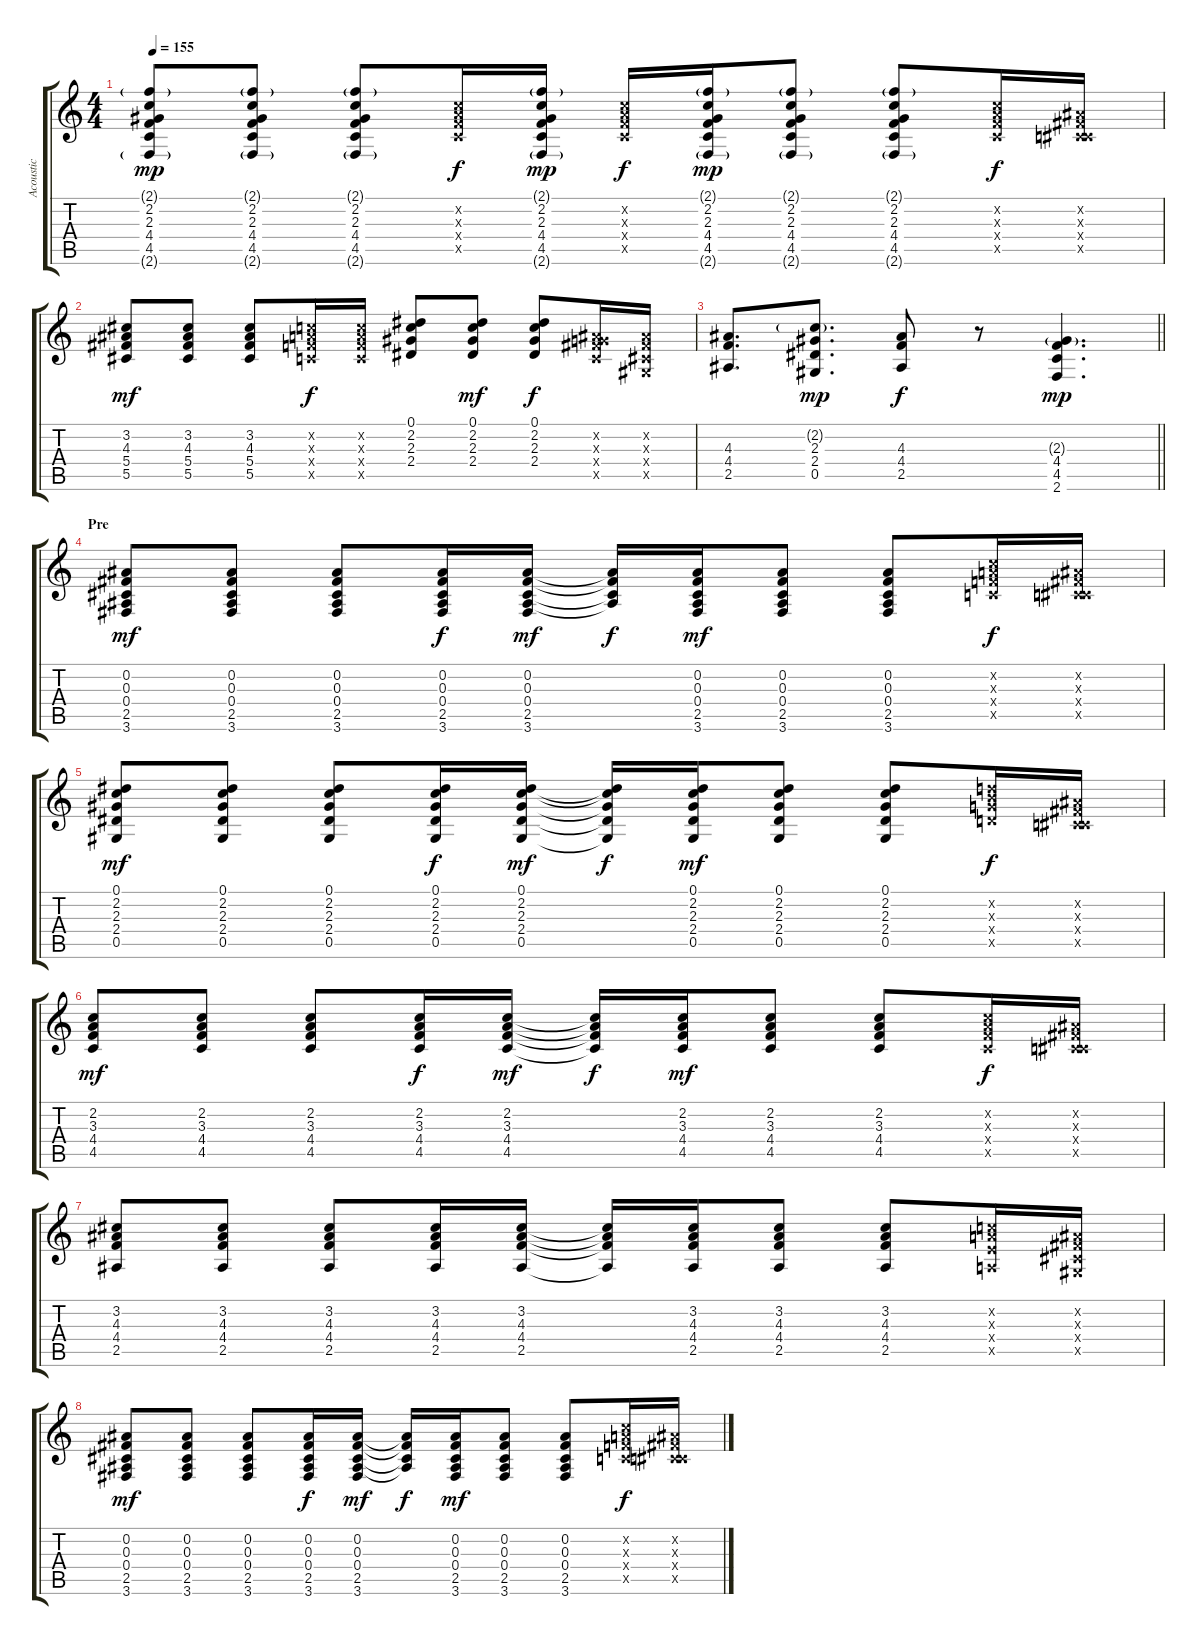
\track ("Acoustic" "Acoustic") {instrument acousticguitarsteel}
\staff {score tabs}
\tuning (Eb4 Bb3 Gb3 Db3 Ab2 Eb2) {hide}
\ts (4 4)
\tempo 155
\clef g2
\ks c
(2.1{g} 2.2 2.3 4.4 4.5 2.6{g}).8{dy mp} (2.1{g} 2.2 2.3 4.4 4.5 2.6{g}).8 (2.1{g} 2.2 2.3 4.4 4.5 2.6{g}).8 (2.2{x} 3.3{x} 4.4{x} 4.5{x}).16{dy f} (2.1{g} 2.2 2.3 4.4 4.5 2.6{g}).16{dy mp} (2.2{x} 3.3{x} 4.4{x} 4.5{x}).16{dy f} (2.1{g} 2.2 2.3 4.4 4.5 2.6{g}).16{dy mp} (2.1{g} 2.2 2.3 4.4 4.5 2.6{g}).8 (2.1{g} 2.2 2.3 4.4 4.5 2.6{g}).8 (2.2{x} 3.3{x} 4.4{x} 4.5{x}).16{dy f} (0.2{x} 0.3{x} 0.4{x} 4.5{x}).16 |
(3.2 4.3 5.4 5.5).8{dy mf} (3.2 4.3 5.4 5.5).8 (3.2 4.3 5.4 5.5).8 (2.2{x} 3.3{x} 4.4{x} 4.5{x}).16{dy f} (2.2{x} 3.3{x} 4.4{x} 4.5{x}).16 (0.1 2.2 2.3 2.4).8 (0.1 2.2 2.3 2.4).8{dy mf} (0.1 2.2 2.3 2.4).8{dy f} (0.2{x} 0.3{x} 6.4{x} 4.5{x}).16 (0.2{x} 0.3{x} 0.4{x} 0.5{x}).16 |
\barLineRight lightlight
(4.3 4.4 2.5).8{d} (2.2{g} 2.3 2.4 0.5).8{d dy mp} (4.3 4.4 2.5).8{dy f} r.8 (2.3{g} 4.4 4.5 2.6).4{d dy mp} |
\section ("" "Pre")
(0.2 0.3 0.4 2.5 3.6).8{dy mf} (0.2 0.3 0.4 2.5 3.6).8 (0.2 0.3 0.4 2.5 3.6).8 (0.2 0.3 0.4 2.5 3.6).16{dy f} (0.2 0.3 0.4 2.5 3.6).16{dy mf} (0.2{t} 0.3{t} 0.4{t} 2.5{t}).16{dy f} (0.2 0.3 0.4 2.5 3.6).16{dy mf} (0.2 0.3 0.4 2.5 3.6).8 (0.2 0.3 0.4 2.5 3.6).8 (2.2{x} 3.3{x} 4.4{x} 4.5{x}).16{dy f} (0.2{x} 0.3{x} 0.4{x} 4.5{x}).16 |
(0.1 2.2 2.3 2.4 0.5).8{dy mf} (0.1 2.2 2.3 2.4 0.5).8 (0.1 2.2 2.3 2.4 0.5).8 (0.1 2.2 2.3 2.4 0.5).16{dy f} (0.1 2.2 2.3 2.4 0.5).16{dy mf} (0.1{t} 2.2{t} 2.3{t} 2.4{t} 0.5{t}).16{dy f} (0.1 2.2 2.3 2.4 0.5).16{dy mf} (0.1 2.2 2.3 2.4 0.5).8 (0.1 2.2 2.3 2.4 0.5).8 (4.2{x} 5.3{x} 6.4{x} 6.5{x}).16{dy f} (0.2{x} 0.3{x} 0.4{x} 4.5{x}).16 |
(2.2 3.3 4.4 4.5).8{dy mf} (2.2 3.3 4.4 4.5).8 (2.2 3.3 4.4 4.5).8 (2.2 3.3 4.4 4.5).16{dy f} (2.2 3.3 4.4 4.5).16{dy mf} (2.2{t} 3.3{t} 4.4{t} 4.5{t}).16{dy f} (2.2 3.3 4.4 4.5).16{dy mf} (2.2 3.3 4.4 4.5).8 (2.2 3.3 4.4 4.5).8 (2.2{x} 3.3{x} 4.4{x} 4.5{x}).16{dy f} (0.2{x} 0.3{x} 0.4{x} 4.5{x}).16 |
(3.2 4.3 4.4 2.5).8 (3.2 4.3 4.4 2.5).8 (3.2 4.3 4.4 2.5).8 (3.2 4.3 4.4 2.5).16 (3.2 4.3 4.4 2.5).16 (3.2{t} 4.3{t} 4.4{t} 2.5{t}).16 (3.2 4.3 4.4 2.5).16 (3.2 4.3 4.4 2.5).8 (3.2 4.3 4.4 2.5).8 (2.2{x} 3.3{x} 3.4{x} 1.5{x}).16 (0.2{x} 0.3{x} 0.4{x} 0.5{x}).16 |
(0.2 0.3 0.4 2.5 3.6).8{dy mf} (0.2 0.3 0.4 2.5 3.6).8 (0.2 0.3 0.4 2.5 3.6).8 (0.2 0.3 0.4 2.5 3.6).16{dy f} (0.2 0.3 0.4 2.5 3.6).16{dy mf} (0.2{t} 0.3{t} 0.4{t} 2.5{t}).16{dy f} (0.2 0.3 0.4 2.5 3.6).16{dy mf} (0.2 0.3 0.4 2.5 3.6).8 (0.2 0.3 0.4 2.5 3.6).8 (2.2{x} 3.3{x} 4.4{x} 4.5{x}).16{dy f} (0.2{x} 0.3{x} 0.4{x} 4.5{x}).16
